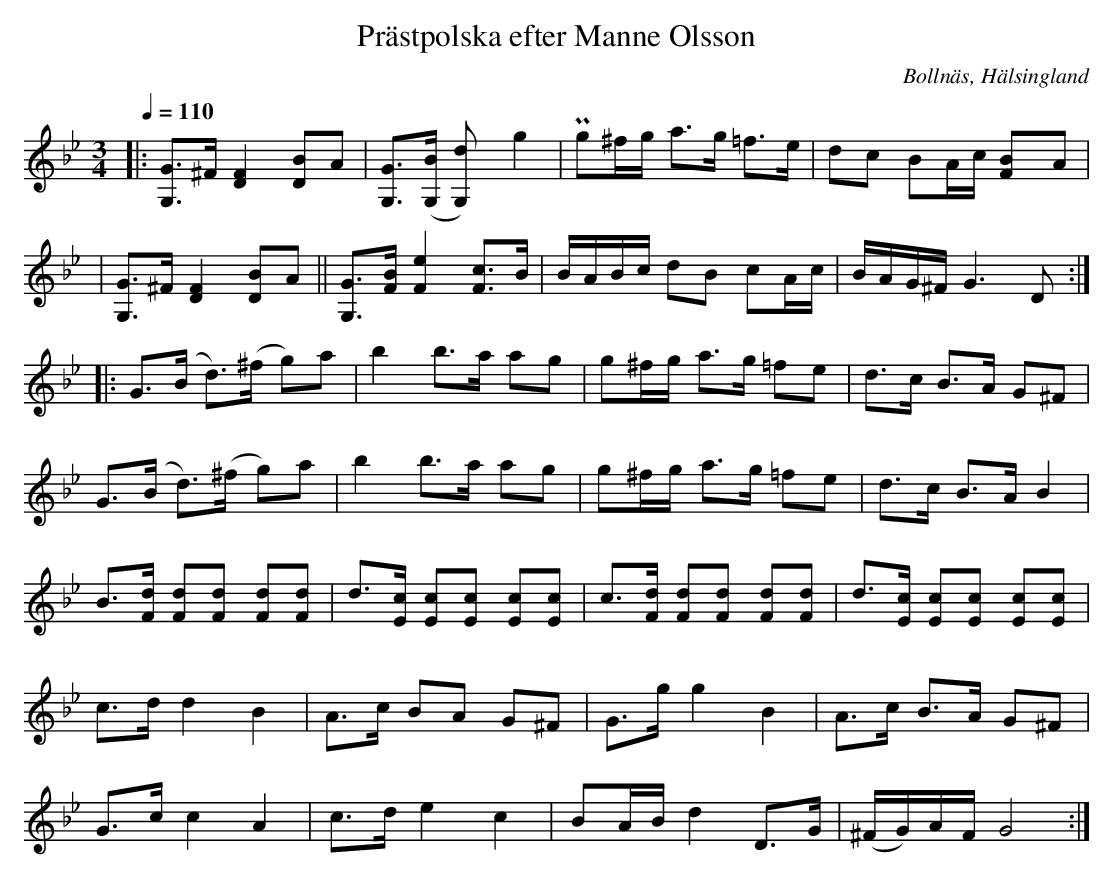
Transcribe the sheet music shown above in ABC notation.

X:1
T:Prästpolska efter Manne Olsson
O:Bollnäs, Hälsingland
M:3/4
L:1/8
Q:1/4=110
K:Gm
|:[G G,]>^F [F2 D2] [D B]A| [G G,]>([B G,]   [d2 G,]) g2| Pg^f/g/ a>g =f>e | dc   BA/c/ [F2 B]A  |
|[G G,]>^F [F2 D2] [D B]A|| [G G,]>[F B]     [F2 e2]       [F c]>B|B/A/B/c/  dB cA/c/  | B/A/G/^F/ G3 D  ::
G>(B   d>)(^f   g)a        | b2     b>a      ag         | g^f/g/ a>g =fe | d>c         B>A G^F  |
G>(B   d>)(^f   g)a        | b2     b>a      ag         | g^f/g/ a>g =fe | d>c         B>A B2   |
B>[Fd] [Fd][Fd] [Fd][Fd] | d>[Ec] [Ec][Ec] [Ec][Ec] | \
c>[Fd] [Fd][Fd] [Fd][Fd] | d>[Ec] [Ec][Ec] [Ec][Ec] |
c>d    d2       B2           | A>c    BA       G^F       | G>g    g2 B2     | A>c         B>A G^F  |
G>c    c2       A2           | c>d    e2       c2        | BA/B/  d2 D>G   | (^F/G/)A/F/ G4      :|
